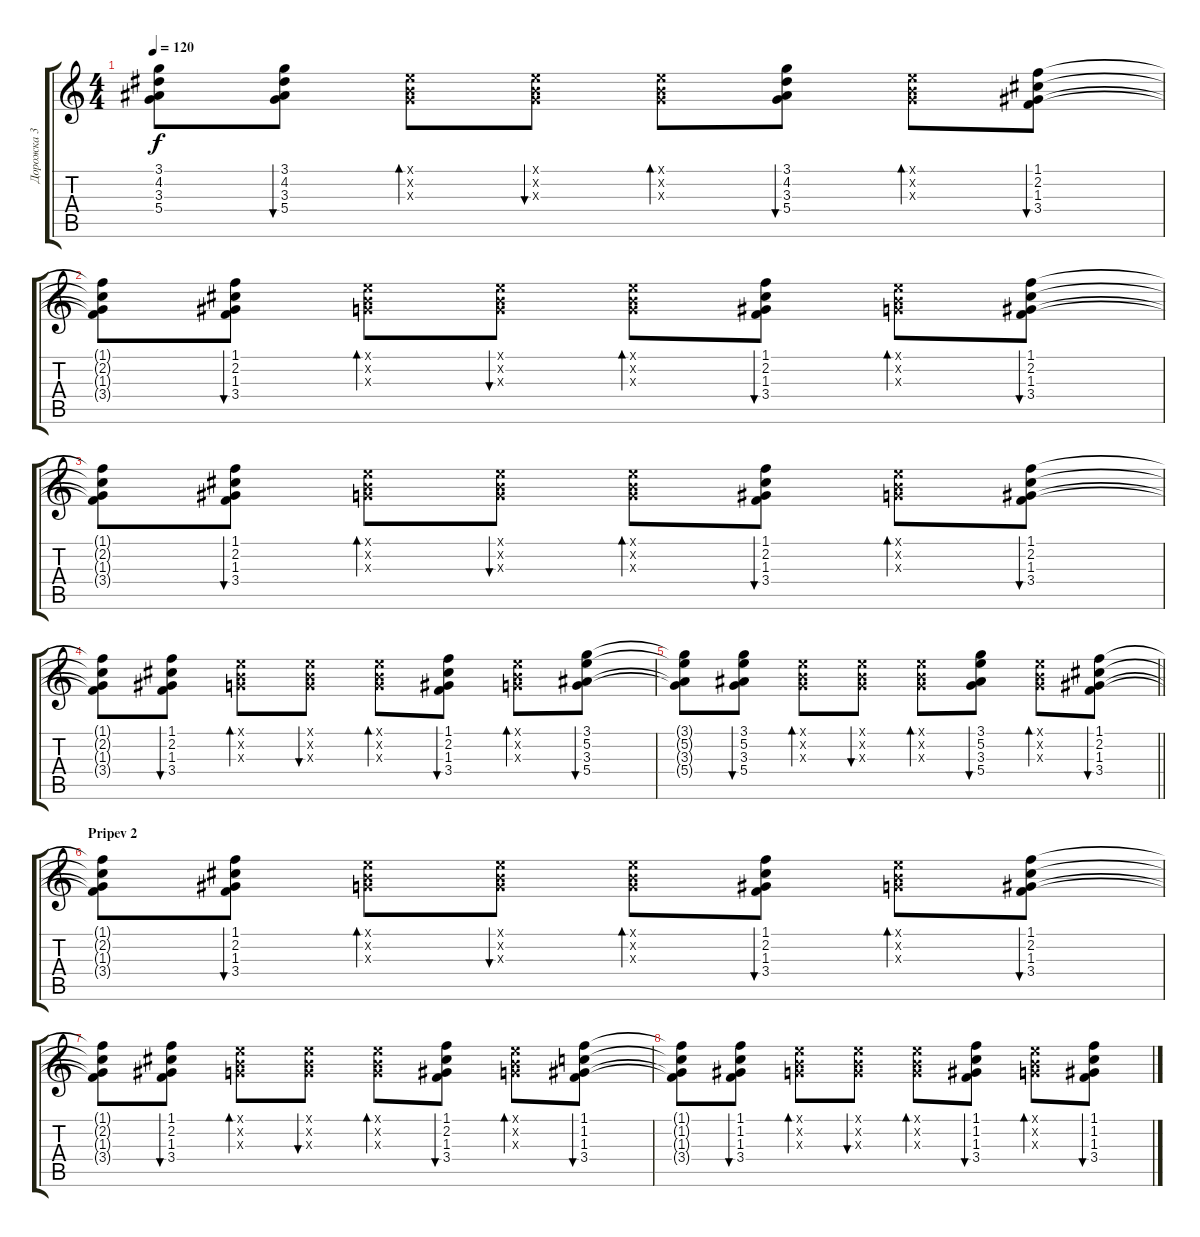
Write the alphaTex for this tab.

\track ("Дорожка 3" "Дорожка 3") {instrument acousticguitarsteel}
\staff {score tabs}
\tuning (E4 B3 G3 D3 A2 E2) {hide}
\ts (4 4)
\tempo 120
\clef g2
\ks c
(3.1{t} 4.2{t} 3.3{t} 5.4{t}).8{dy f} (3.1 4.2 3.3 5.4).8{bu 60} (0.1{x} 0.2{x} 0.3{x}).8{bd 60} (0.1{x} 0.2{x} 0.3{x}).8{bu 60} (0.1{x} 0.2{x} 0.3{x}).8{bd 60} (3.1 4.2 3.3 5.4).8{bu 60} (0.1{x} 0.2{x} 0.3{x}).8{bd 60} (1.1 2.2 1.3 3.4).8{bu 60} |
(1.1{t} 2.2{t} 1.3{t} 3.4{t}).8 (1.1 2.2 1.3 3.4).8{bu 60} (0.1{x} 0.2{x} 0.3{x}).8{bd 60} (0.1{x} 0.2{x} 0.3{x}).8{bu 60} (0.1{x} 0.2{x} 0.3{x}).8{bd 60} (1.1 2.2 1.3 3.4).8{bu 60} (0.1{x} 0.2{x} 0.3{x}).8{bd 60} (1.1 2.2 1.3 3.4).8{bu 60} |
(1.1{t} 2.2{t} 1.3{t} 3.4{t}).8 (1.1 2.2 1.3 3.4).8{bu 60} (0.1{x} 0.2{x} 0.3{x}).8{bd 60} (0.1{x} 0.2{x} 0.3{x}).8{bu 60} (0.1{x} 0.2{x} 0.3{x}).8{bd 60} (1.1 2.2 1.3 3.4).8{bu 60} (0.1{x} 0.2{x} 0.3{x}).8{bd 60} (1.1 2.2 1.3 3.4).8{bu 60} |
(1.1{t} 2.2{t} 1.3{t} 3.4{t}).8 (1.1 2.2 1.3 3.4).8{bu 60} (0.1{x} 0.2{x} 0.3{x}).8{bd 60} (0.1{x} 0.2{x} 0.3{x}).8{bu 60} (0.1{x} 0.2{x} 0.3{x}).8{bd 60} (1.1 2.2 1.3 3.4).8{bu 60} (0.1{x} 0.2{x} 0.3{x}).8{bd 60} (3.1 5.2 3.3 5.4).8{bu 60} |
\barLineRight lightlight
(3.1{t} 5.2{t} 3.3{t} 5.4{t}).8 (3.1 5.2 3.3 5.4).8{bu 60} (0.1{x} 0.2{x} 0.3{x}).8{bd 60} (0.1{x} 0.2{x} 0.3{x}).8{bu 60} (0.1{x} 0.2{x} 0.3{x}).8{bd 60} (3.1 5.2 3.3 5.4).8{bu 60} (0.1{x} 0.2{x} 0.3{x}).8{bd 60} (1.1 2.2 1.3 3.4).8{bu 60} |
\section ("" "Pripev 2")
(1.1{t} 2.2{t} 1.3{t} 3.4{t}).8 (1.1 2.2 1.3 3.4).8{bu 60} (0.1{x} 0.2{x} 0.3{x}).8{bd 60} (0.1{x} 0.2{x} 0.3{x}).8{bu 60} (0.1{x} 0.2{x} 0.3{x}).8{bd 60} (1.1 2.2 1.3 3.4).8{bu 60} (0.1{x} 0.2{x} 0.3{x}).8{bd 60} (1.1 2.2 1.3 3.4).8{bu 60} |
(1.1{t} 2.2{t} 1.3{t} 3.4{t}).8 (1.1 2.2 1.3 3.4).8{bu 60} (0.1{x} 0.2{x} 0.3{x}).8{bd 60} (0.1{x} 0.2{x} 0.3{x}).8{bu 60} (0.1{x} 0.2{x} 0.3{x}).8{bd 60} (1.1 2.2 1.3 3.4).8{bu 60} (0.1{x} 0.2{x} 0.3{x}).8{bd 60} (1.1 1.2 1.3 3.4).8{bu 60} |
(1.1{t} 1.2{t} 1.3{t} 3.4{t}).8 (1.1 1.2 1.3 3.4).8{bu 60} (0.1{x} 0.2{x} 0.3{x}).8{bd 60} (0.1{x} 0.2{x} 0.3{x}).8{bu 60} (0.1{x} 0.2{x} 0.3{x}).8{bd 60} (1.1 1.2 1.3 3.4).8{bu 60} (0.1{x} 0.2{x} 0.3{x}).8{bd 60} (1.1 1.2 1.3 3.4).8{bu 60}
